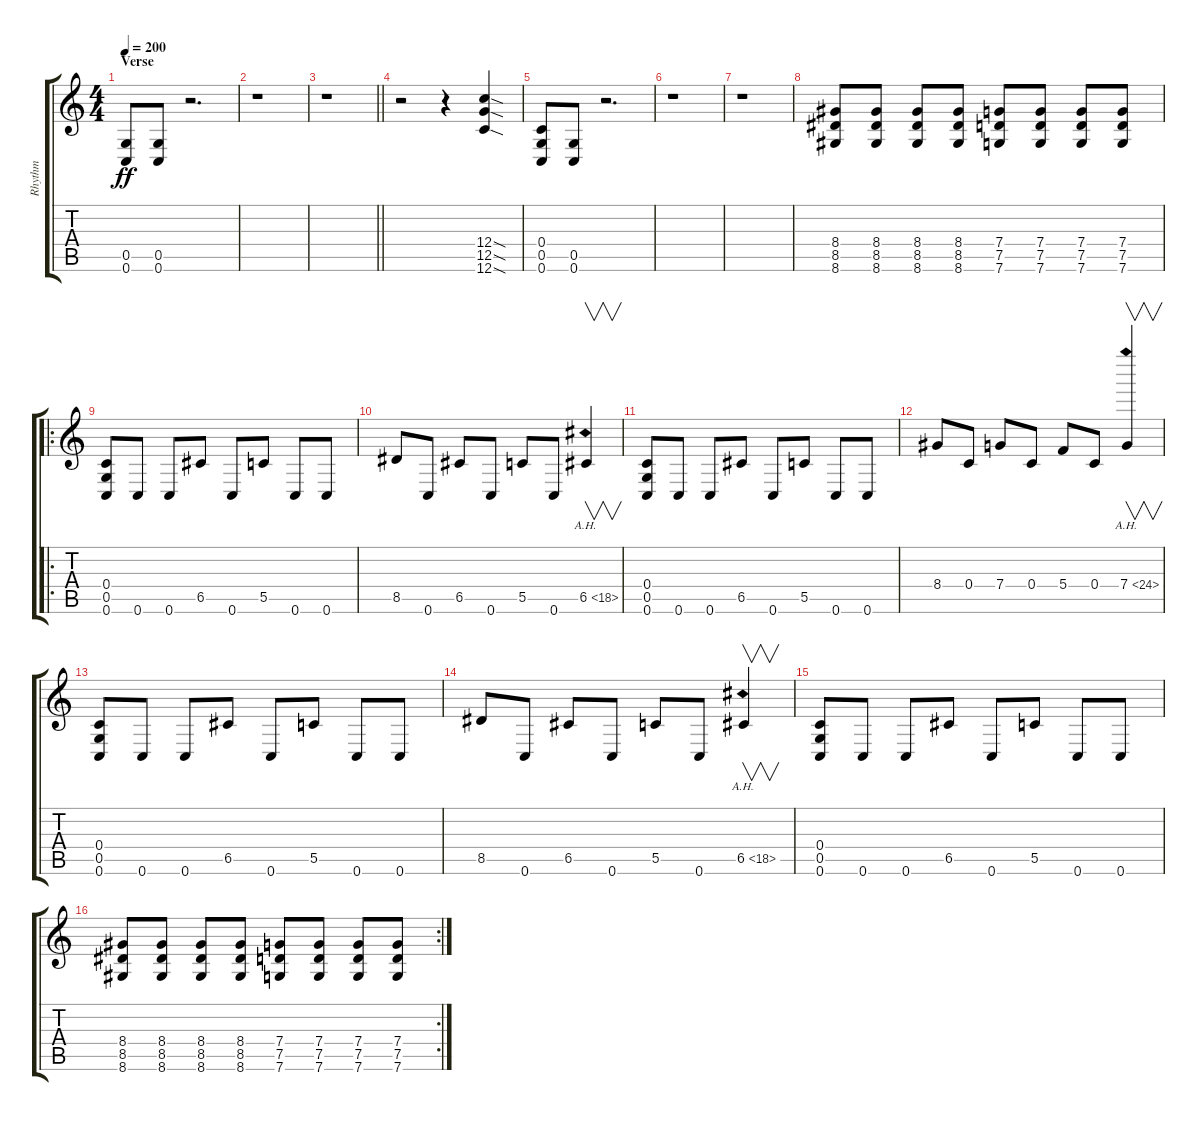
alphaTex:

\track ("Rhythm" "Rhythm") {instrument distortionguitar}
\staff {score tabs}
\tuning (D4 A3 F3 C3 G2 C2) {hide}
\ts (4 4)
\section ("" "Verse")
\tempo 200
\clef g2
\ks c
(0.5 0.6).8{dy ff} (0.5 0.6).8 r.2{d} |
r.1 |
\barLineRight lightlight
r.1 |
r.2 r.4 (12.4{sod} 12.5{sod} 12.6{sod}).4 |
(0.4 0.5 0.6).8 (0.5 0.6).8 r.2{d} |
r.1 |
r.1 |
(8.4 8.5 8.6).8 (8.4 8.5 8.6).8 (8.4 8.5 8.6).8 (8.4 8.5 8.6).8 (7.4 7.5 7.6).8 (7.4 7.5 7.6).8 (7.4 7.5 7.6).8 (7.4 7.5 7.6).8 |
\ro
(0.4 0.5 0.6).8 0.6.8 0.6.8 6.5.8 0.6.8 5.5.8 0.6.8 0.6.8 |
8.5.8 0.6.8 6.5.8 0.6.8 5.5.8 0.6.8 6.5{ah 12}.4{v} |
(0.4 0.5 0.6).8 0.6.8 0.6.8 6.5.8 0.6.8 5.5.8 0.6.8 0.6.8 |
8.4.8 0.4.8 7.4.8 0.4.8 5.4.8 0.4.8 7.4{ah 17}.4{v} |
(0.4 0.5 0.6).8 0.6.8 0.6.8 6.5.8 0.6.8 5.5.8 0.6.8 0.6.8 |
8.5.8 0.6.8 6.5.8 0.6.8 5.5.8 0.6.8 6.5{ah 12}.4{v} |
(0.4 0.5 0.6).8 0.6.8 0.6.8 6.5.8 0.6.8 5.5.8 0.6.8 0.6.8 |
\rc 2
(8.4 8.5 8.6).8 (8.4 8.5 8.6).8 (8.4 8.5 8.6).8 (8.4 8.5 8.6).8 (7.4 7.5 7.6).8 (7.4 7.5 7.6).8 (7.4 7.5 7.6).8 (7.4 7.5 7.6).8
